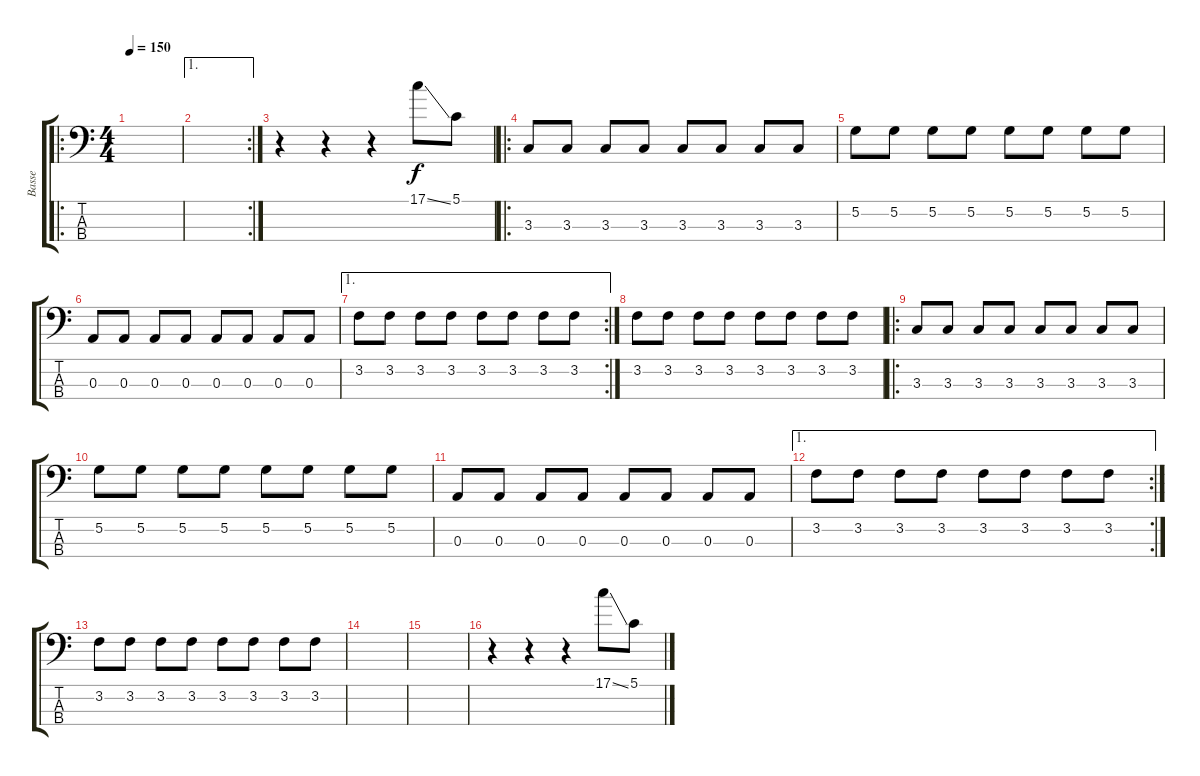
\track ("Basse" "Basse") {instrument electricbasspick}
\staff {score tabs}
\tuning (G2 D2 A1 E1) {hide}
\ro
\ts (4 4)
\tempo 150
\clef f4
\ks c
|
\ae 1
\rc 2
|
r.4 r.4 r.4 17.1{ss}.8 5.1.8 |
\ro
3.3.8 3.3.8 3.3.8 3.3.8 3.3.8 3.3.8 3.3.8 3.3.8 |
5.2.8 5.2.8 5.2.8 5.2.8 5.2.8 5.2.8 5.2.8 5.2.8 |
0.3.8 0.3.8 0.3.8 0.3.8 0.3.8 0.3.8 0.3.8 0.3.8 |
\ae 1
\rc 2
3.2.8 3.2.8 3.2.8 3.2.8 3.2.8 3.2.8 3.2.8 3.2.8 |
3.2.8 3.2.8 3.2.8 3.2.8 3.2.8 3.2.8 3.2.8 3.2.8 |
\ro
3.3.8 3.3.8 3.3.8 3.3.8 3.3.8 3.3.8 3.3.8 3.3.8 |
5.2.8 5.2.8 5.2.8 5.2.8 5.2.8 5.2.8 5.2.8 5.2.8 |
0.3.8 0.3.8 0.3.8 0.3.8 0.3.8 0.3.8 0.3.8 0.3.8 |
\ae 1
\rc 2
3.2.8 3.2.8 3.2.8 3.2.8 3.2.8 3.2.8 3.2.8 3.2.8 |
3.2.8 3.2.8 3.2.8 3.2.8 3.2.8 3.2.8 3.2.8 3.2.8 |
|
|
r.4 r.4 r.4 17.1{ss}.8 5.1.8
